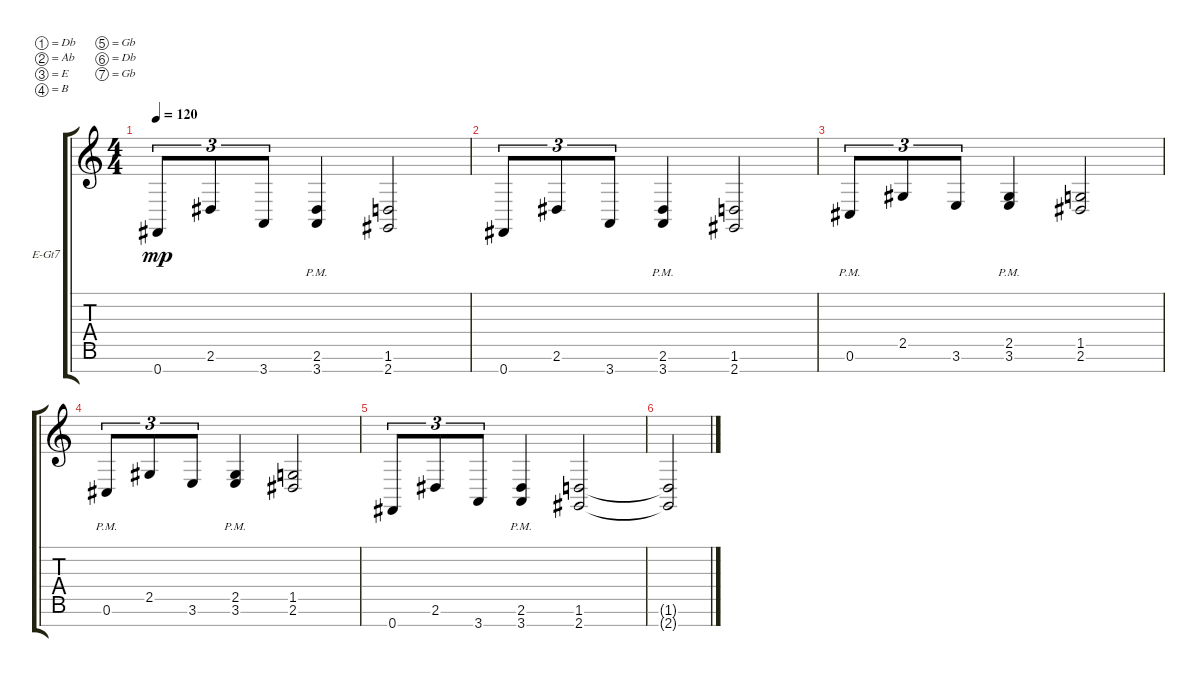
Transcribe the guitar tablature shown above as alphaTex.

\defaultSystemsLayout 4
\bracketExtendMode groupsimilarinstruments
\firstSystemTrackNameOrientation horizontal
\otherSystemsTrackNameOrientation horizontal
\track ("Electric Guitar" "E-Gt7") {instrument distortionguitar}
\staff {score tabs}
\tuning (Db4 Ab3 E3 B2 Gb2 Db2 Gb1)
\ts (4 4)
\tempo 120
\clef g2
\ks c
0.7.8{tu (3 2) dy mp} 2.6.8{tu (3 2)} 3.7.8{tu (3 2)} (2.6{pm} 3.7{pm}).4 (1.6 2.7).2 |
0.7.8{tu (3 2)} 2.6.8{tu (3 2)} 3.7.8{tu (3 2)} (2.6{pm} 3.7{pm}).4 (1.6 2.7).2 |
0.6{pm}.8{tu (3 2)} 2.5.8{tu (3 2)} 3.6.8{tu (3 2)} (2.5{pm} 3.6{pm}).4 (1.5 2.6).2 |
0.6{pm}.8{tu (3 2)} 2.5.8{tu (3 2)} 3.6.8{tu (3 2)} (2.5{pm} 3.6{pm}).4 (1.5 2.6).2 |
0.7.8{tu (3 2)} 2.6.8{tu (3 2)} 3.7.8{tu (3 2)} (2.6{pm} 3.7{pm}).4 (1.6 2.7).2 |
(2.7{t} 1.6{t}).2
